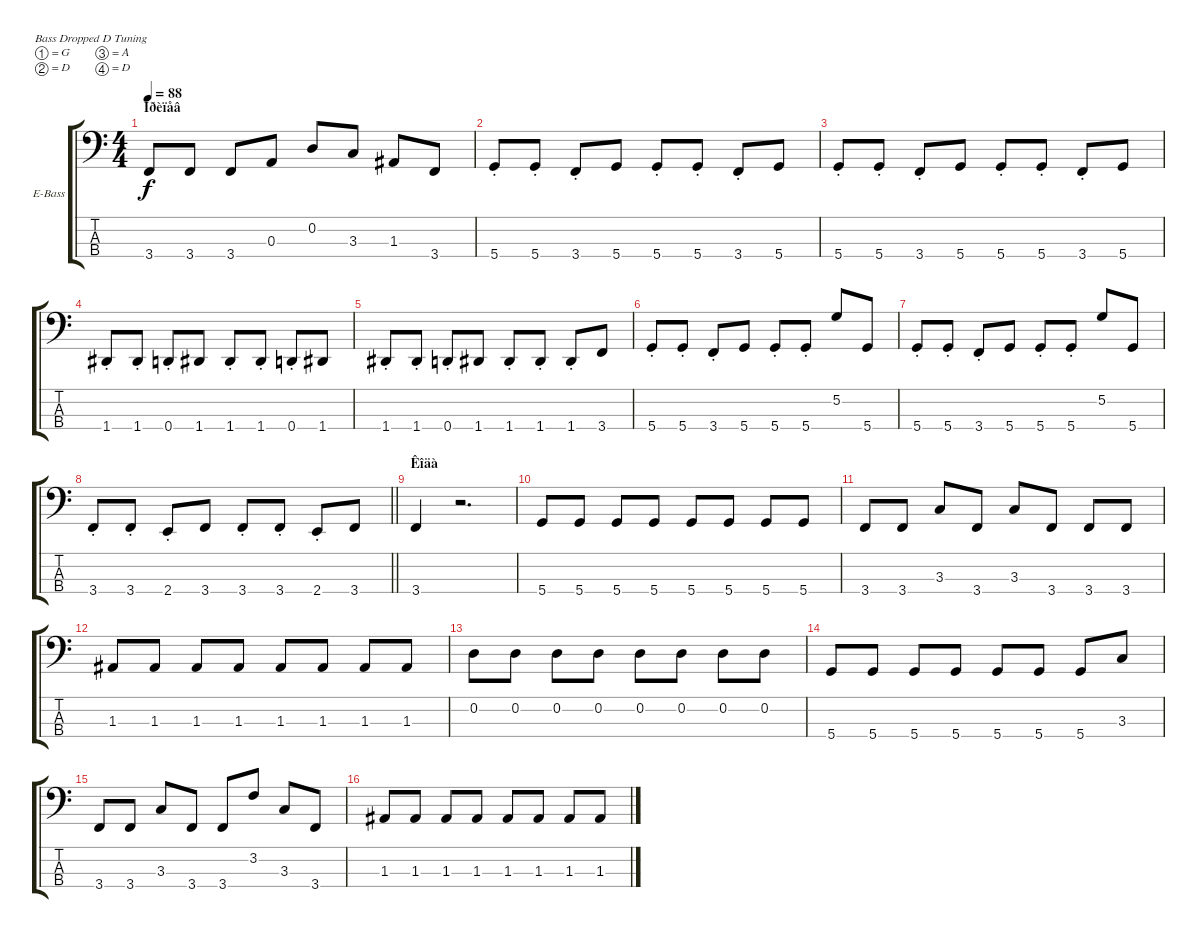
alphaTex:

\bracketExtendMode groupsimilarinstruments
\firstSystemTrackNameOrientation horizontal
\otherSystemsTrackNameOrientation horizontal
\track ("Bass" "E-Bass") {instrument electricbassfinger}
\staff {score tabs}
\tuning (G2 D2 A1 D1)
\ts (4 4)
\section ("" "Ïðèïåâ")
\tempo 88
\clef f4
\ks c
3.4.8{dy f} 3.4.8 3.4.8 0.3.8 0.2.8 3.3.8 1.3.8 3.4.8 |
5.4{st}.8 5.4{st}.8 3.4{st}.8 5.4.8 5.4{st}.8 5.4{st}.8 3.4{st}.8 5.4.8 |
5.4{st}.8 5.4{st}.8 3.4{st}.8 5.4.8 5.4{st}.8 5.4{st}.8 3.4{st}.8 5.4.8 |
1.4{st}.8 1.4{st}.8 0.4{st}.8 1.4.8 1.4{st}.8 1.4{st}.8 0.4{st}.8 1.4.8 |
1.4{st}.8 1.4{st}.8 0.4{st}.8 1.4.8 1.4{st}.8 1.4{st}.8 1.4{st}.8 3.4.8 |
5.4{st}.8 5.4{st}.8 3.4{st}.8 5.4.8 5.4{st}.8 5.4{st}.8 5.2.8 5.4.8 |
5.4{st}.8 5.4{st}.8 3.4{st}.8 5.4.8 5.4{st}.8 5.4{st}.8 5.2.8 5.4.8 |
\barLineRight lightlight
3.4{st}.8 3.4{st}.8 2.4{st}.8 3.4.8 3.4{st}.8 3.4{st}.8 2.4{st}.8 3.4.8 |
\section ("" "Êîäà")
3.4.4 r.2{d} |
5.4.8 5.4.8 5.4.8 5.4.8 5.4.8 5.4.8 5.4.8 5.4.8 |
3.4.8 3.4.8 3.3.8 3.4.8 3.3.8 3.4.8 3.4.8 3.4.8 |
1.3.8 1.3.8 1.3.8 1.3.8 1.3.8 1.3.8 1.3.8 1.3.8 |
0.2.8 0.2.8 0.2.8 0.2.8 0.2.8 0.2.8 0.2.8 0.2.8 |
5.4.8 5.4.8 5.4.8 5.4.8 5.4.8 5.4.8 5.4.8 3.3.8 |
3.4.8 3.4.8 3.3.8 3.4.8 3.4.8 3.2.8 3.3.8 3.4.8 |
1.3.8 1.3.8 1.3.8 1.3.8 1.3.8 1.3.8 1.3.8 1.3.8
